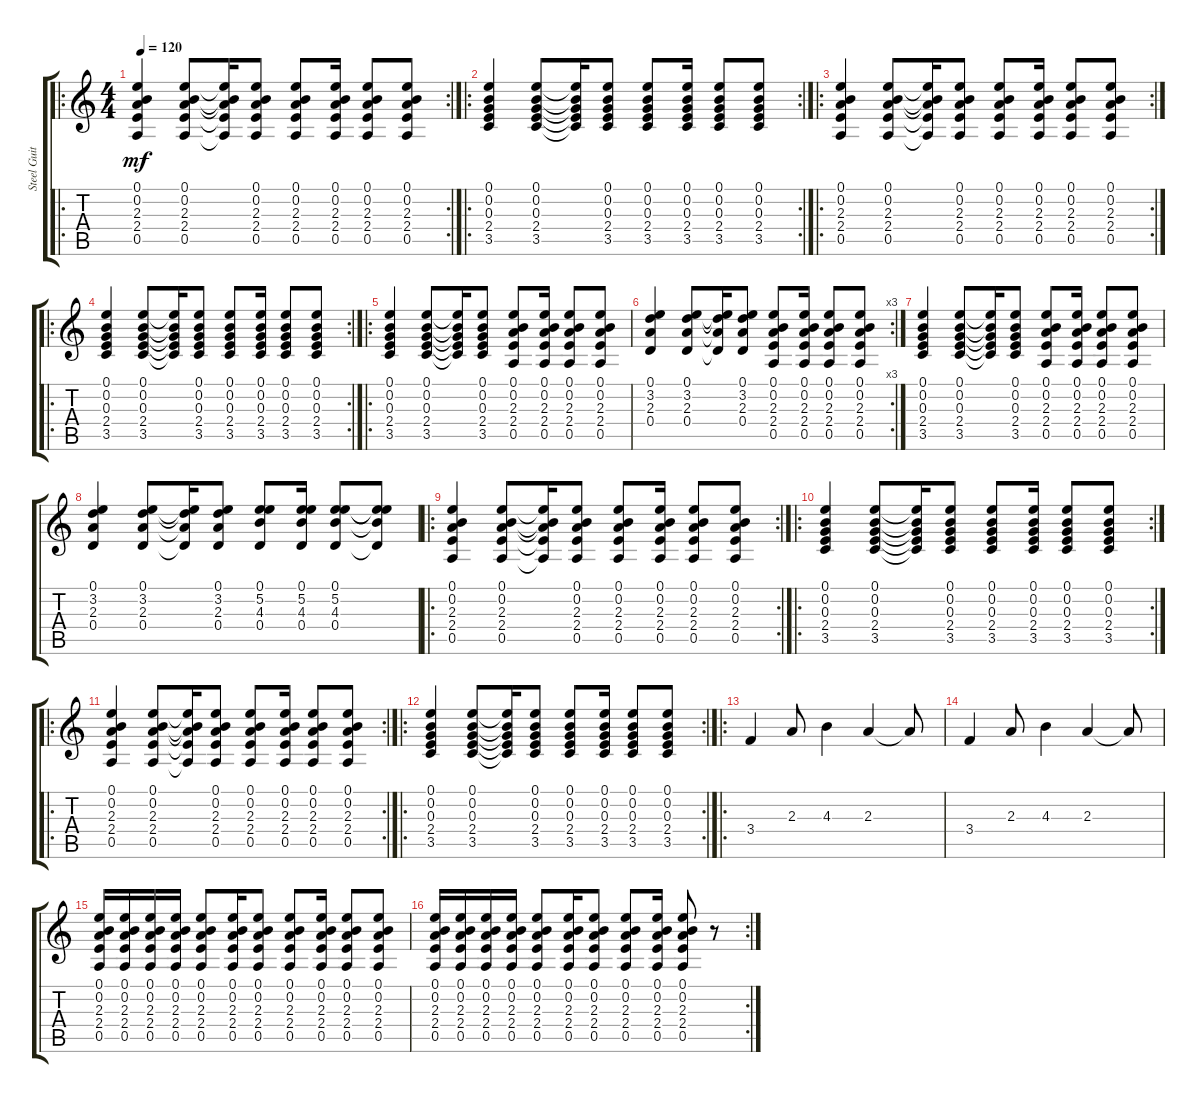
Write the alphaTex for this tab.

\track ("Steel Guitar" "Steel Guit") {instrument acousticguitarsteel}
\staff {score tabs}
\tuning (E4 B3 G3 D3 A2 E2) {hide}
\ro
\rc 2
\ts (4 4)
\tempo 120
\clef g2
\ks c
(0.1 0.2 2.3 2.4 0.5).4{dy mf} (0.1 0.2 2.3 2.4 0.5).8 (0.1{t} 0.2{t} 2.3{t} 2.4{t} 0.5{t}).16 (0.1 0.2 2.3 2.4 0.5).8 (0.1 0.2 2.3 2.4 0.5).8 (0.1 0.2 2.3 2.4 0.5).16 (0.1 0.2 2.3 2.4 0.5).8 (0.1 0.2 2.3 2.4 0.5).8 |
\ro
\rc 2
(0.1 0.2 0.3 2.4 3.5).4 (0.1 0.2 0.3 2.4 3.5).8 (0.1{t} 0.2{t} 0.3{t} 2.4{t} 3.5{t}).16 (0.1 0.2 0.3 2.4 3.5).8 (0.1 0.2 0.3 2.4 3.5).8 (0.1 0.2 0.3 2.4 3.5).16 (0.1 0.2 0.3 2.4 3.5).8 (0.1 0.2 0.3 2.4 3.5).8 |
\ro
\rc 2
(0.1 0.2 2.3 2.4 0.5).4 (0.1 0.2 2.3 2.4 0.5).8 (0.1{t} 0.2{t} 2.3{t} 2.4{t} 0.5{t}).16 (0.1 0.2 2.3 2.4 0.5).8 (0.1 0.2 2.3 2.4 0.5).8 (0.1 0.2 2.3 2.4 0.5).16 (0.1 0.2 2.3 2.4 0.5).8 (0.1 0.2 2.3 2.4 0.5).8 |
\ro
\rc 2
(0.1 0.2 0.3 2.4 3.5).4 (0.1 0.2 0.3 2.4 3.5).8 (0.1{t} 0.2{t} 0.3{t} 2.4{t} 3.5{t}).16 (0.1 0.2 0.3 2.4 3.5).8 (0.1 0.2 0.3 2.4 3.5).8 (0.1 0.2 0.3 2.4 3.5).16 (0.1 0.2 0.3 2.4 3.5).8 (0.1 0.2 0.3 2.4 3.5).8 |
\ro
(0.1 0.2 0.3 2.4 3.5).4 (0.1 0.2 0.3 2.4 3.5).8 (0.1{t} 0.2{t} 0.3{t} 2.4{t} 3.5{t}).16 (0.1 0.2 0.3 2.4 3.5).8 (0.1 0.2 2.3 2.4 0.5).8 (0.1 0.2 2.3 2.4 0.5).16 (0.1 0.2 2.3 2.4 0.5).8 (0.1 0.2 2.3 2.4 0.5).8 |
\rc 3
(0.1 3.2 2.3 0.4).4 (0.1 3.2 2.3 0.4).8 (0.1{t} 3.2{t} 2.3{t} 0.4{t}).16 (0.1 3.2 2.3 0.4).8 (0.1 0.2 2.3 2.4 0.5).8 (0.1 0.2 2.3 2.4 0.5).16 (0.1 0.2 2.3 2.4 0.5).8 (0.1 0.2 2.3 2.4 0.5).8 |
(0.1 0.2 0.3 2.4 3.5).4 (0.1 0.2 0.3 2.4 3.5).8 (0.1{t} 0.2{t} 0.3{t} 2.4{t} 3.5{t}).16 (0.1 0.2 0.3 2.4 3.5).8 (0.1 0.2 2.3 2.4 0.5).8 (0.1 0.2 2.3 2.4 0.5).16 (0.1 0.2 2.3 2.4 0.5).8 (0.1 0.2 2.3 2.4 0.5).8 |
(0.1 3.2 2.3 0.4).4 (0.1 3.2 2.3 0.4).8 (0.1{t} 3.2{t} 2.3{t} 0.4{t}).16 (0.1 3.2 2.3 0.4).8 (0.1 5.2 4.3 0.4).8 (0.1 5.2 4.3 0.4).16 (0.1 5.2 4.3 0.4).8 (0.1{t} 5.2{t} 4.3{t} 0.4{t}).8 |
\ro
\rc 2
(0.1 0.2 2.3 2.4 0.5).4 (0.1 0.2 2.3 2.4 0.5).8 (0.1{t} 0.2{t} 2.3{t} 2.4{t} 0.5{t}).16 (0.1 0.2 2.3 2.4 0.5).8 (0.1 0.2 2.3 2.4 0.5).8 (0.1 0.2 2.3 2.4 0.5).16 (0.1 0.2 2.3 2.4 0.5).8 (0.1 0.2 2.3 2.4 0.5).8 |
\ro
\rc 2
(0.1 0.2 0.3 2.4 3.5).4 (0.1 0.2 0.3 2.4 3.5).8 (0.1{t} 0.2{t} 0.3{t} 2.4{t} 3.5{t}).16 (0.1 0.2 0.3 2.4 3.5).8 (0.1 0.2 0.3 2.4 3.5).8 (0.1 0.2 0.3 2.4 3.5).16 (0.1 0.2 0.3 2.4 3.5).8 (0.1 0.2 0.3 2.4 3.5).8 |
\ro
\rc 2
(0.1 0.2 2.3 2.4 0.5).4 (0.1 0.2 2.3 2.4 0.5).8 (0.1{t} 0.2{t} 2.3{t} 2.4{t} 0.5{t}).16 (0.1 0.2 2.3 2.4 0.5).8 (0.1 0.2 2.3 2.4 0.5).8 (0.1 0.2 2.3 2.4 0.5).16 (0.1 0.2 2.3 2.4 0.5).8 (0.1 0.2 2.3 2.4 0.5).8 |
\ro
\rc 2
(0.1 0.2 0.3 2.4 3.5).4 (0.1 0.2 0.3 2.4 3.5).8 (0.1{t} 0.2{t} 0.3{t} 2.4{t} 3.5{t}).16 (0.1 0.2 0.3 2.4 3.5).8 (0.1 0.2 0.3 2.4 3.5).8 (0.1 0.2 0.3 2.4 3.5).16 (0.1 0.2 0.3 2.4 3.5).8 (0.1 0.2 0.3 2.4 3.5).8 |
\ro
3.4.4 2.3.8 4.3.4 2.3.4 2.3{t}.8 |
3.4.4 2.3.8 4.3.4 2.3.4 2.3{t}.8 |
(0.1 0.2 2.3 2.4 0.5).16 (0.1 0.2 2.3 2.4 0.5).16 (0.1 0.2 2.3 2.4 0.5).16 (0.1 0.2 2.3 2.4 0.5).16 (0.1 0.2 2.3 2.4 0.5).8 (0.1 0.2 2.3 2.4 0.5).16 (0.1 0.2 2.3 2.4 0.5).8 (0.1 0.2 2.3 2.4 0.5).8 (0.1 0.2 2.3 2.4 0.5).16 (0.1 0.2 2.3 2.4 0.5).8 (0.1 0.2 2.3 2.4 0.5).8 |
\rc 2
(0.1 0.2 2.3 2.4 0.5).16 (0.1 0.2 2.3 2.4 0.5).16 (0.1 0.2 2.3 2.4 0.5).16 (0.1 0.2 2.3 2.4 0.5).16 (0.1 0.2 2.3 2.4 0.5).8 (0.1 0.2 2.3 2.4 0.5).16 (0.1 0.2 2.3 2.4 0.5).8 (0.1 0.2 2.3 2.4 0.5).8 (0.1 0.2 2.3 2.4 0.5).16 (0.1 0.2 2.3 2.4 0.5).8 r.8
